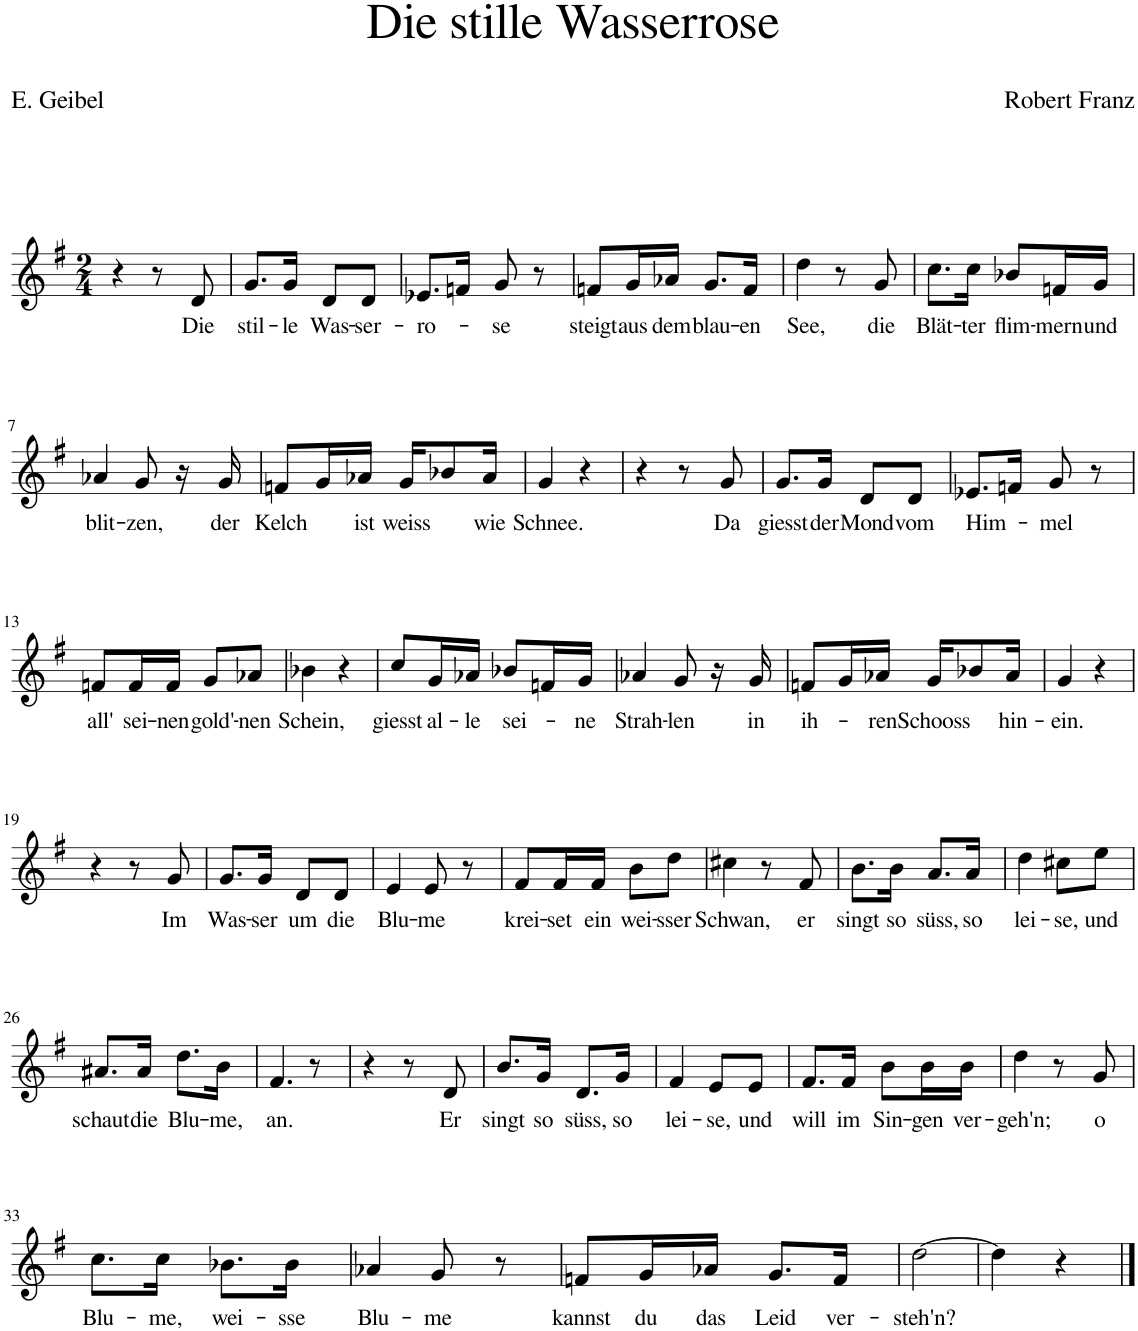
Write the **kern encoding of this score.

**kern	**text
*part1	*part1
*staff1	*staff1
*I"Piano	*
*I'Pno	*
*clefG2	*
*k[f#]	*
*M2/4	*
=1	=1
4r	.
8r	.
!	!LO:LY:b
8d/	Die
=2	=2
!	!LO:LY:b
8.g/L	stil-
!	!LO:LY:b
16g/Jk	-le
!	!LO:LY:b
8d/L	Was-
!	!LO:LY:b
8d/J	-ser-
=3	=3
!	!LO:LY:b
8.e-X/L	-ro-
16fn/Jk	.
!	!LO:LY:b
8g/	-se
8r	.
=4	=4
!	!LO:LY:b
8fn/L	steigt
!	!LO:LY:b
16g/L	aus
!	!LO:LY:b
16a-X/JJ	dem
!	!LO:LY:b
8.g/L	blau-
!	!LO:LY:b
16f/Jk	-en
=5	=5
!	!LO:LY:b
4dd\	See,
8r	.
!	!LO:LY:b
8g/	die
=6	=6
!	!LO:LY:b
8.cc\L	Blät-
!	!LO:LY:b
16cc\Jk	-ter
!	!LO:LY:b
8b-X/L	flim-
!	!LO:LY:b
16fn/L	-mern
!	!LO:LY:b
16g/JJ	und
!!LO:LB:g=z
=7	=7
!	!LO:LY:b
4a-X/	blit-
!	!LO:LY:b
8g/	-zen,
16r	.
!	!LO:LY:b
16g/	der
=8	=8
!	!LO:LY:b
8fn/L	Kelch
16g/L	.
!	!LO:LY:b
16a-X/JJ	ist
!	!LO:LY:b
16g/KL	weiss
8b-X/	.
!	!LO:LY:b
16a-/Jk	wie
=9	=9
!	!LO:LY:b
4g/	Schnee.
4r	.
=10	=10
4r	.
8r	.
!	!LO:LY:b
8g/	Da
=11	=11
!	!LO:LY:b
8.g/L	giesst
!	!LO:LY:b
16g/Jk	der
!	!LO:LY:b
8d/L	Mond
!	!LO:LY:b
8d/J	vom
=12	=12
!	!LO:LY:b
8.e-X/L	Him-
16fn/Jk	.
!	!LO:LY:b
8g/	-mel
8r	.
!!LO:LB:g=z
=13	=13
!	!LO:LY:b
8fn/L	all'
!	!LO:LY:b
16f/L	sei-
!	!LO:LY:b
16f/JJ	-nen
!	!LO:LY:b
8g/L	gold'-
!	!LO:LY:b
8a-X/J	-nen
=14	=14
!	!LO:LY:b
4b-X\	Schein,
4r	.
=15	=15
!	!LO:LY:b
8cc/L	giesst
!	!LO:LY:b
16g/L	al-
!	!LO:LY:b
16a-X/JJ	-le
!	!LO:LY:b
8b-X/L	sei-
16fn/L	.
!	!LO:LY:b
16g/JJ	-ne
=16	=16
!	!LO:LY:b
4a-X/	Strah-
!	!LO:LY:b
8g/	-len
16r	.
!	!LO:LY:b
16g/	in
=17	=17
!	!LO:LY:b
8fn/L	ih-
16g/L	.
!	!LO:LY:b
16a-X/JJ	-ren
!	!LO:LY:b
16g/KL	Schooss
8b-X/	.
!	!LO:LY:b
16a-/Jk	hin-
=18	=18
!	!LO:LY:b
4g/	-ein.
4r	.
!!LO:LB:g=z
=19	=19
4r	.
8r	.
!	!LO:LY:b
8g/	Im
=20	=20
!	!LO:LY:b
8.g/L	Was-
!	!LO:LY:b
16g/Jk	-ser
!	!LO:LY:b
8d/L	um
!	!LO:LY:b
8d/J	die
=21	=21
!	!LO:LY:b
4e/	Blu-
!	!LO:LY:b
8e/	-me
8r	.
=22	=22
!	!LO:LY:b
8f#/L	krei-
!	!LO:LY:b
16f#/L	-set
!	!LO:LY:b
16f#/JJ	ein
!	!LO:LY:b
8b\L	wei-
!	!LO:LY:b
8dd\J	-sser
=23	=23
!	!LO:LY:b
4cc#X\	Schwan,
8r	.
!	!LO:LY:b
8f#/	er
=24	=24
!	!LO:LY:b
8.b\L	singt
!	!LO:LY:b
16b\Jk	so
!	!LO:LY:b
8.a/L	süss,
!	!LO:LY:b
16a/Jk	so
=25	=25
!	!LO:LY:b
4dd\	lei-
!	!LO:LY:b
8cc#X\L	-se,
!	!LO:LY:b
8ee\J	und
!!LO:LB:g=z
=26	=26
!	!LO:LY:b
8.a#X/L	schaut
!	!LO:LY:b
16a#/Jk	die
!	!LO:LY:b
8.dd\L	Blu-
!	!LO:LY:b
16b\Jk	-me,
=27	=27
!	!LO:LY:b
4.f#/	an.
8r	.
=28	=28
4r	.
8r	.
!	!LO:LY:b
8d/	Er
=29	=29
!	!LO:LY:b
8.b/L	singt
!	!LO:LY:b
16g/Jk	so
!	!LO:LY:b
8.d/L	süss,
!	!LO:LY:b
16g/Jk	so
=30	=30
!	!LO:LY:b
4f#/	lei-
!	!LO:LY:b
8e/L	-se,
!	!LO:LY:b
8e/J	und
=31	=31
!	!LO:LY:b
8.f#/L	will
!	!LO:LY:b
16f#/Jk	im
!	!LO:LY:b
8b\L	Sin-
!	!LO:LY:b
16b\L	-gen
!	!LO:LY:b
16b\JJ	ver-
=32	=32
!	!LO:LY:b
4dd\	-geh'n;
8r	.
!	!LO:LY:b
8g/	o
!!LO:LB:g=z
=33	=33
!	!LO:LY:b
8.cc\L	Blu-
!	!LO:LY:b
16cc\Jk	-me,
!	!LO:LY:b
8.b-X\L	wei-
!	!LO:LY:b
16b-\Jk	-sse
=34	=34
!	!LO:LY:b
4a-X/	Blu-
!	!LO:LY:b
8g/	-me
8r	.
=35	=35
!	!LO:LY:b
8fn/L	kannst
!	!LO:LY:b
16g/L	du
!	!LO:LY:b
16a-X/JJ	das
!	!LO:LY:b
8.g/L	Leid
!	!LO:LY:b
16f/Jk	ver-
=36	=36
!	!LO:LY:b
[2dd\	-steh'n?
=37	=37
4dd\]	.
4r	.
==	==
*-	*-
